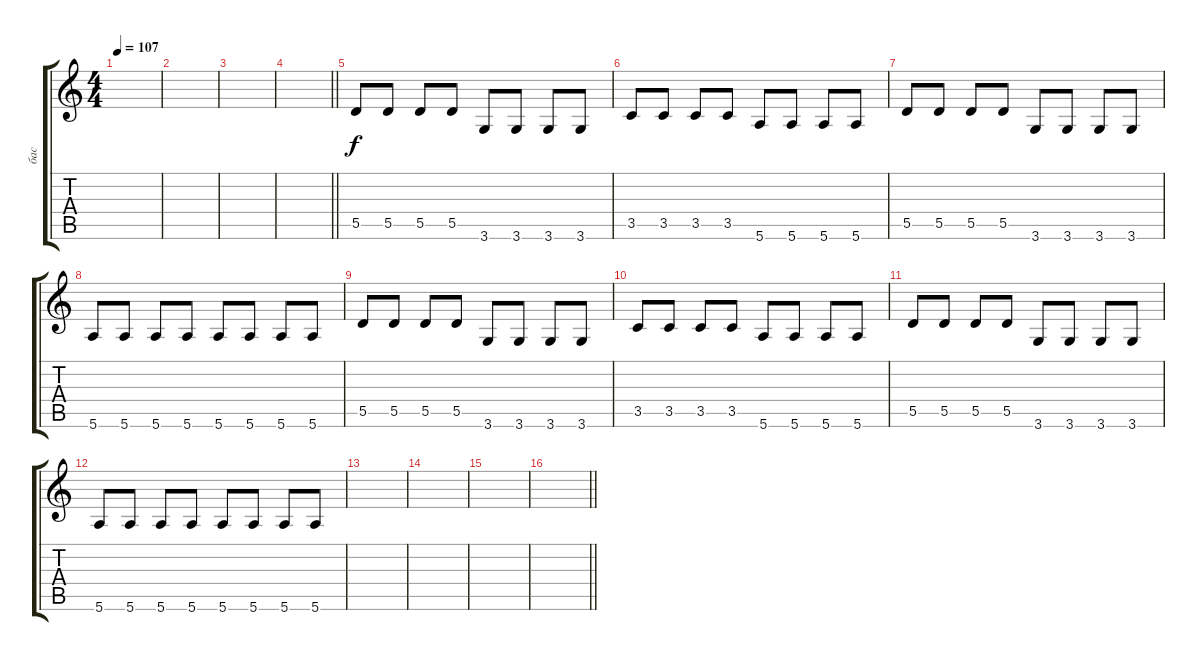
\track ("бас" "бас") {instrument electricbassfinger}
\staff {score tabs}
\tuning (E4 B3 G3 D3 A2 E2) {hide}
\ts (4 4)
\tempo 107
\clef g2
\ks c
|
|
|
\barLineRight lightlight
|
5.5.8 5.5.8 5.5.8 5.5.8 3.6.8 3.6.8 3.6.8 3.6.8 |
3.5.8 3.5.8 3.5.8 3.5.8 5.6.8 5.6.8 5.6.8 5.6.8 |
5.5.8 5.5.8 5.5.8 5.5.8 3.6.8 3.6.8 3.6.8 3.6.8 |
5.6.8 5.6.8 5.6.8 5.6.8 5.6.8 5.6.8 5.6.8 5.6.8 |
5.5.8 5.5.8 5.5.8 5.5.8 3.6.8 3.6.8 3.6.8 3.6.8 |
3.5.8 3.5.8 3.5.8 3.5.8 5.6.8 5.6.8 5.6.8 5.6.8 |
5.5.8 5.5.8 5.5.8 5.5.8 3.6.8 3.6.8 3.6.8 3.6.8 |
5.6.8 5.6.8 5.6.8 5.6.8 5.6.8 5.6.8 5.6.8 5.6.8 |
|
|
|
\barLineRight lightlight
